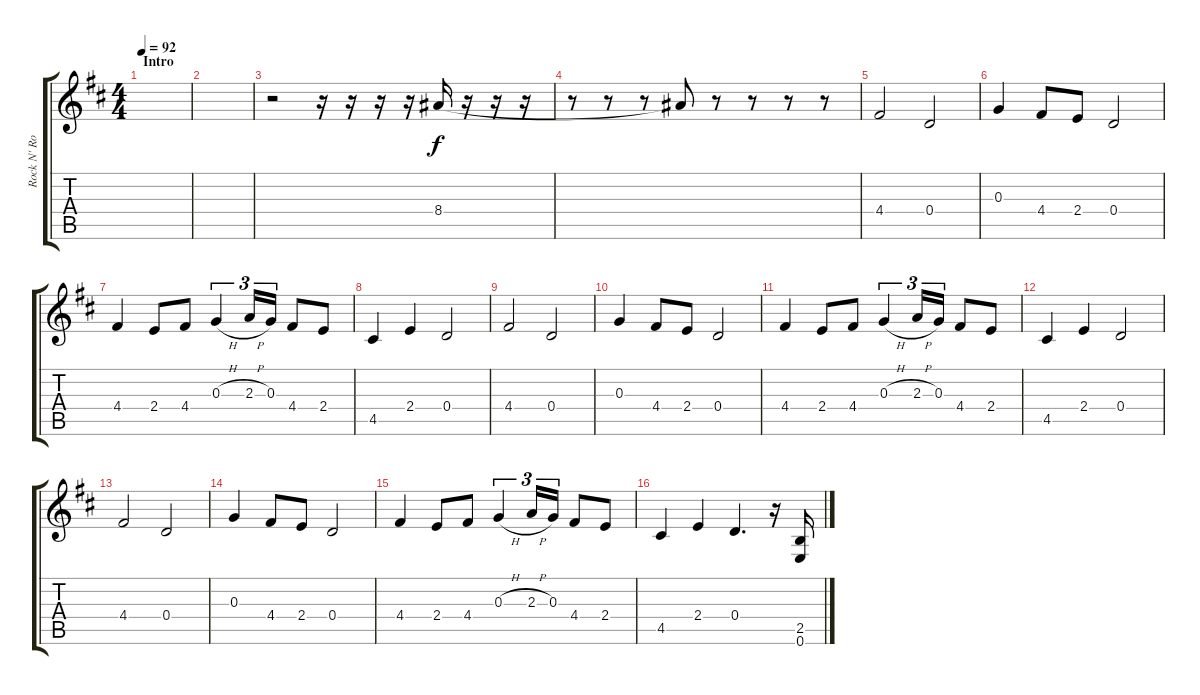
\track ("Rock N' Rolf" "Rock N' Ro") {instrument distortionguitar}
\staff {score tabs}
\tuning (E4 B3 G3 D3 A2 E2) {hide}
\ts (4 4)
\section ("" "Intro")
\tempo 92
\clef g2
\ks bminor
|
|
r.2{instrument reversecymbal} r.16 r.16 r.16 r.16 8.4.16 r.16 r.16 r.16 |
r.8 r.8 r.8 8.4{t}.8{dy f} r.8 r.8 r.8 r.8 |
4.4.2{instrument distortionguitar} 0.4.2 |
0.3.4 4.4.8 2.4.8 0.4.2 |
4.4.4 2.4.8 4.4.8 0.3{h}.4{tu (3 2)} 2.3{h}.16{tu (3 2)} 0.3.16{tu (3 2)} 4.4.8 2.4.8 |
4.5.4 2.4.4 0.4.2 |
4.4.2 0.4.2 |
0.3.4 4.4.8 2.4.8 0.4.2 |
4.4.4 2.4.8 4.4.8 0.3{h}.4{tu (3 2)} 2.3{h}.16{tu (3 2)} 0.3.16{tu (3 2)} 4.4.8 2.4.8 |
4.5.4 2.4.4 0.4.2 |
4.4.2 0.4.2 |
0.3.4 4.4.8 2.4.8 0.4.2 |
4.4.4 2.4.8 4.4.8 0.3{h}.4{tu (3 2)} 2.3{h}.16{tu (3 2)} 0.3.16{tu (3 2)} 4.4.8 2.4.8 |
4.5.4 2.4.4 0.4.4{d} r.16 (2.5 0.6).16
